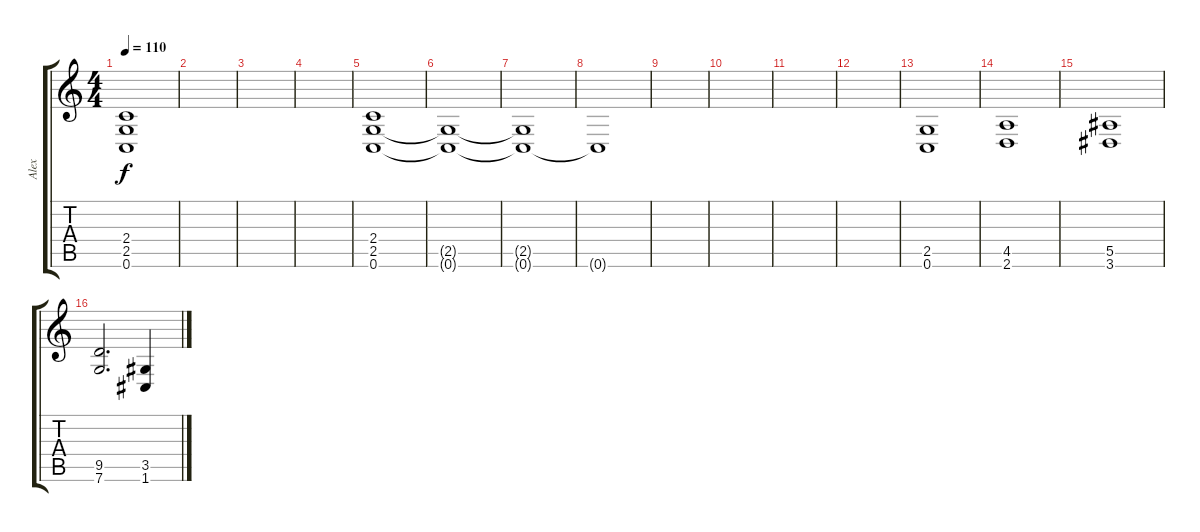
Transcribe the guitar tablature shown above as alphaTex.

\track ("Alex" "Alex") {instrument overdrivenguitar}
\staff {score tabs}
\tuning (C4 G3 Eb3 Bb2 F2 C2) {hide}
\ts (4 4)
\tempo 110
\clef g2
\ks c
(2.4 2.5 0.6).1{dy f} |
|
|
|
(2.4 2.5 0.6).1 |
(2.5{t} 0.6{t}).1 |
(2.5{t} 0.6{t}).1 |
0.6{t}.1 |
|
|
|
|
(2.5 0.6).1 |
(4.5 2.6).1 |
(5.5 3.6).1 |
(9.5 7.6).2{d} (3.5 1.6).4
